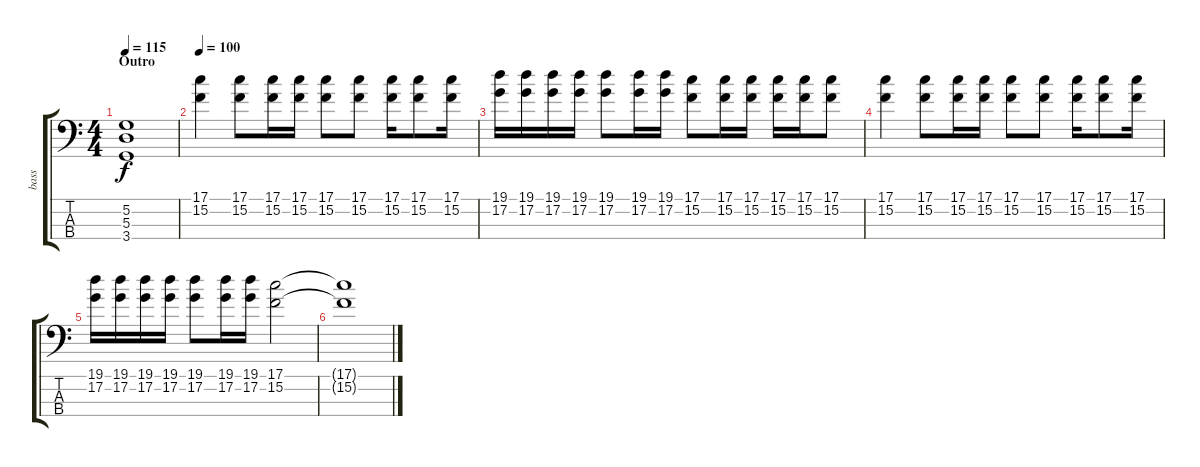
\track ("bass" "bass") {instrument electricbasspick}
\staff {score tabs}
\tuning (G2 D2 A1 E1) {hide}
\ts (4 4)
\section ("" "Outro")
\tempo 115
\clef f4
\ks c
(5.2 5.3 3.4).1{dy f} |
\tempo 100
(17.1 15.2).4 (17.1 15.2).8 (17.1 15.2).16 (17.1 15.2).16 (17.1 15.2).8 (17.1 15.2).8 (17.1 15.2).16 (17.1 15.2).8 (17.1 15.2).16 |
(19.1 17.2).16 (19.1 17.2).16 (19.1 17.2).16 (19.1 17.2).16 (19.1 17.2).8 (19.1 17.2).16 (19.1 17.2).16 (17.1 15.2).8 (17.1 15.2).16 (17.1 15.2).16 (17.1 15.2).16 (17.1 15.2).16 (17.1 15.2).8 |
(17.1 15.2).4 (17.1 15.2).8 (17.1 15.2).16 (17.1 15.2).16 (17.1 15.2).8 (17.1 15.2).8 (17.1 15.2).16 (17.1 15.2).8 (17.1 15.2).16 |
(19.1 17.2).16 (19.1 17.2).16 (19.1 17.2).16 (19.1 17.2).16 (19.1 17.2).8 (19.1 17.2).16 (19.1 17.2).16 (17.1 15.2).2{volume 8} |
(17.1{t} 15.2{t}).1
